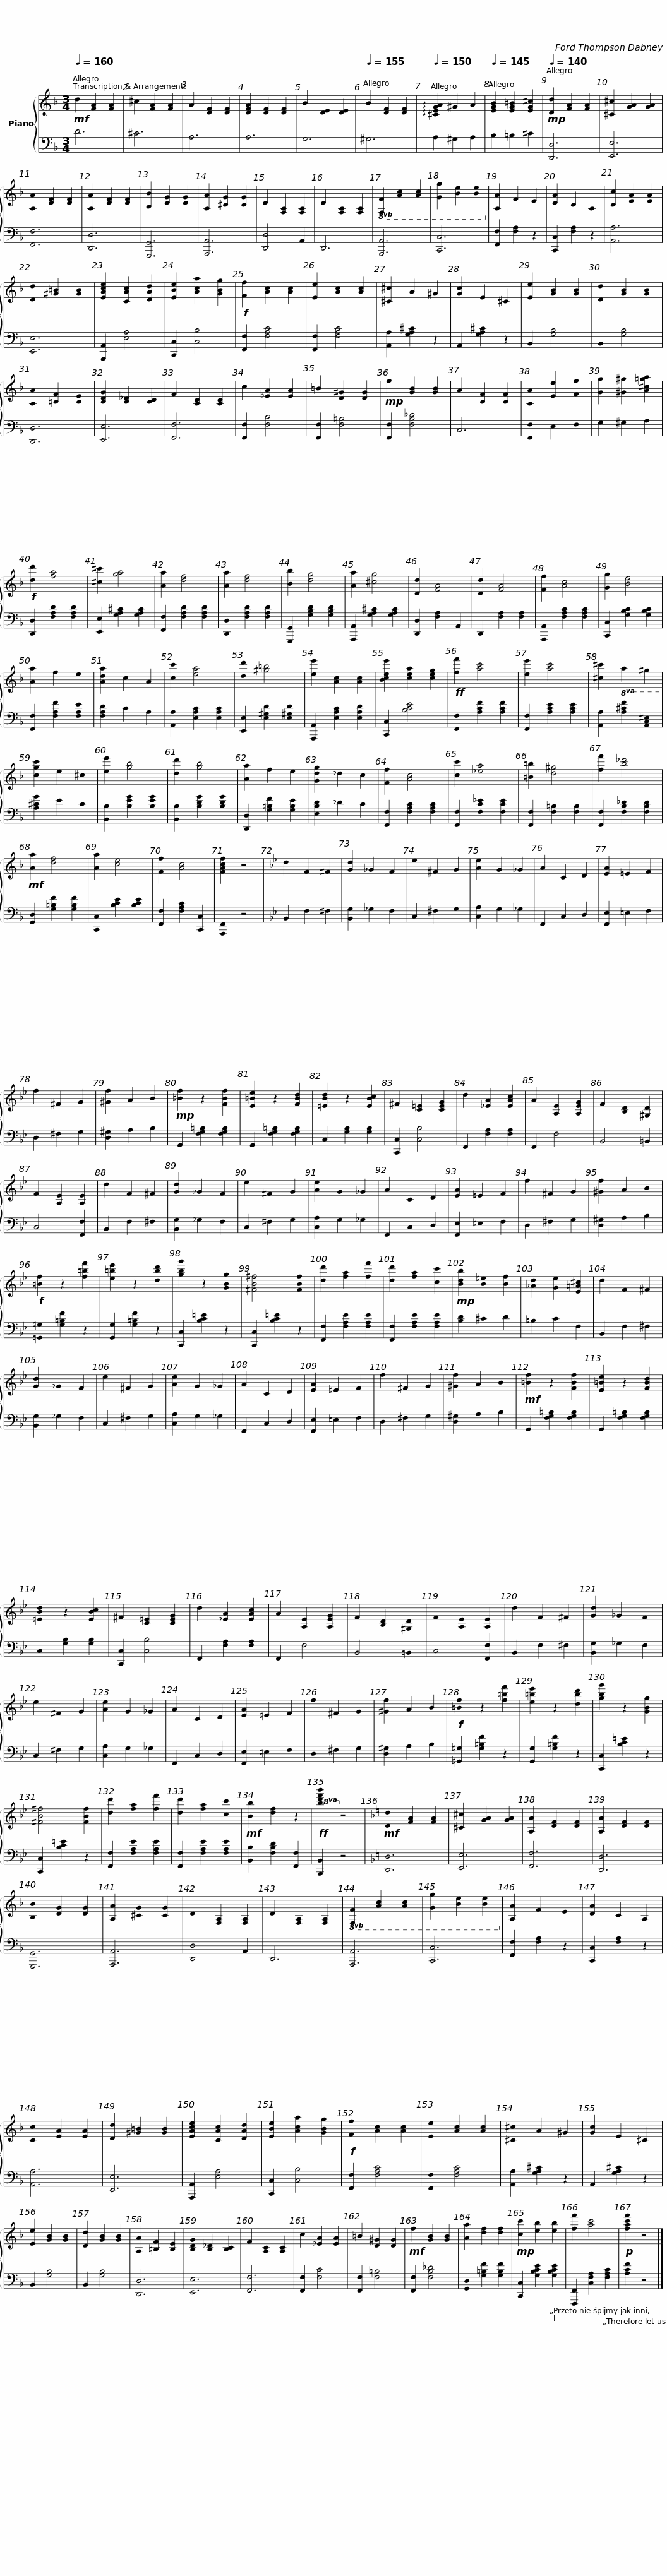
X:1
%%score { 1 | 2 }
L:1/8
Q:1/4=160
M:3/4
I:linebreak $
K:F
V:1 treble
V:2 bass
V:1
!mf! d2 [FA]2 [FA]2 | ^c2 [FA]2 [FA]2 | A2 [DF]2 [DF]2 | [DFA]2 [DF]2 [DF]2 | B2 [DE]2 [DE]2 | %5
[Q:1/4=155] B2 [DF]2 [DF]2 |[Q:1/4=150] !arpeggio![^CEGA]2 ^G2 A2 |[Q:1/4=145] [EGB]2 [EG=B]2 [EG^c]2 |[Q:1/4=140]!mp! [Dd]2 [FA]2 [FA]2 | [^C^c]2 [GA]2 [GA]2 |$ %10
 [A,A]2 [DF]2 [DF]2 | [A,A]2 [DF]2 [DF]2 | [B,B]2 [DG]2 [DG]2 | [A,A]2 [^CG]2 [CG]2 | D2 [F,A,]2 [F,A,]2 | %15
 D2 [F,A,]2 [F,A,]2 |!8vb(! [F,F]2 [A,C]2 [A,C]2 | [G,G]2 [B,E]2 [B,E]2!8vb)! | [A,A]2 F2 E2 | [DA]2 C2 A,2 | %20
 [Cc]2 [EA]2 [EA]2 |$ [Dd]2 [^G=B]2 [GB]2 | [EAce]2 [CAc]2 [DAd]2 | [EBe]2 [Aca]2 [GBg]2 |!f! [Ff]2 [Ac]2 [Ac]2 | %25
 [Ee]2 [Ac]2 [Ac]2 | [^C^c]2 A2 ^G2 | [Gc]2 E2 ^C2 | [Ee]2 [GB]2 [GB]2 | [Dd]2 [GB]2 [GB]2 | %30
 [A,A]2 [=B,F]2 [B,E]2 |$ [B,DG]2 [B,_D]2 [B,C]2 | F2 [A,C]2 [A,C]2 | c2 [_EA]2 [EA]2 | =B2 [D^G]2 [DG]2 | %35
!mp! f2 [GB]2 [GB]2 | A2 [B,F]2 [B,F]2 | [A,A]2 [Ee]2 [Ff]2 | [Gg]2 [^G^g]2 [A^c=ga]2 |!f! [dd']2 [fa]4 |$ %40
 [^c^c']2 [ga]4 | [Aa]2 [df]4 | [Aa]2 [df]4 | [Bb]2 [dg]4 | [Aa]2 [^cg]4 | %45
 [Dd]2 [FA]4 | [Dd]2 [FA]4 | [Ff]2 [Ac]4 | [Gg]2 [Be]4 |$ [Aa]2 f2 e2 | %50
 [Ada]2 c2 A2 | [cc']2 [ea]4 | [dd']2 [^g=b]4 | [ee']2 [Ac]2 [Ac]2 | [Bcee']2 [cea]2 [ceg]2 | %55
!ff! [ff']2 [ac']4 | [ee']2 [ac']4 | [^c^c']2 a2 ^g2 |$ [cgc']2 e2 ^c2 | [ee']2 [gb]4 | %60
 [dd']2 [gb]4 | [Aa]2 f2 e2 | [Gdg]2 _d2 c2 | [Ff]2 [Ac]4 | [cc']2 [_ea]4 | %65
 [=B=b]2 [d^g]4 | [ff']2 [b_d']4 |$!mf! [Aa]2 [df]4 | [Aa]2 [ce]4 | [Ff]2 [Ac]4 | %70
 [FAcf]2 z4 |[K:Bb] d2 F2 ^F2 | [Gd]2 _G2 F2 | e2 ^F2 G2 | [Ae]2 G2 _G2 | %75
 A2 C2 D2 | [EA]2 =E2 F2 |$ f2 ^F2 G2 | [^Gf]2 A2 B2 |!mp! [=Bf]2 z2 [FBf]2 | %80
 [E=Be]2 z2 [FBd]2 | [=EBd]2 z2 [EBc]2 | ^F2 [C=E]2 [CEG]2 | d2 [_EA]2 [EAc]2 | A2 [A,E]2 [A,EG]2 | %85
 F2 [B,D]2 [^G,D]2 | F2 [A,E]2 [A,E]2 |$ d2 F2 ^F2 | [Gd]2 _G2 F2 | e2 ^F2 G2 | %90
 [Ae]2 G2 _G2 | A2 C2 D2 | [EA]2 =E2 F2 | f2 ^F2 G2 | [^Gf]2 A2 B2 | %95
!f! [=Bf]2 z2 [f=bf']2 | [e=be']2 z2 [dbd']2 |$ [gbg']2 z2 [GBg]2 | [^FB^f]4 [FBf]2 | [dd']2 [fa]2 [ff']2 | %100
 [dd']2 [fa]2 [cc']2 |!mp! [Bdb]2 [B=e]2 [Bf]2 | [_Ad]2 [Ge]2 [E=A^c]2 | d2 F2 ^F2 | [Gd]2 _G2 F2 | %105
 e2 ^F2 G2 |$ [Ae]2 G2 _G2 | A2 C2 D2 | [EA]2 =E2 F2 | f2 ^F2 G2 | %110
 [^Gf]2 A2 B2 |!mf! [=Bf]2 z2 [FBf]2 | [E=Be]2 z2 [FBd]2 | [=EBd]2 z2 [EBc]2 | ^F2 [C=E]2 [CEG]2 | %115
 d2 [_EA]2 [EAc]2 |$ A2 [A,E]2 [A,EG]2 | F2 [B,D]2 [^G,D]2 | F2 [A,E]2 [A,E]2 | d2 F2 ^F2 | %120
 [Gd]2 _G2 F2 | e2 ^F2 G2 | [Ae]2 G2 _G2 | A2 C2 D2 | [EA]2 =E2 F2 | %125
 f2 ^F2 G2 |$ [^Gf]2 A2 B2 |!f! [=Bf]2 z2 [f=bf']2 | [e=be']2 z2 [dbd']2 | [gbg']2 z2 [GBg]2 | %130
 [^FB^f]4 [FBf]2 | [dd']2 [fa]2 [ff']2 | [dd']2 [fa]2 [cc']2 |!mf! [Bb]2 [df]2 z2 |!ff!!8va(! [bd'f'b']2!8va)! z4 | %135
[K:F]!mf! [Dd]2 [FA]2 [FA]2 |$ [^C^c]2 [GA]2 [GA]2 | [A,A]2 [DF]2 [DF]2 | [A,A]2 [DF]2 [DF]2 | [B,B]2 [DG]2 [DG]2 | %140
 [A,A]2 [^CG]2 [CG]2 | D2 [F,A,]2 [F,A,]2 | D2 [F,A,]2 [F,A,]2 |!8vb(! [F,F]2 [A,C]2 [A,C]2 | [G,G]2 [B,E]2 [B,E]2!8vb)! | %145
 [A,A]2 F2 E2 |$ [DA]2 C2 A,2 | [Cc]2 [EA]2 [EA]2 | [Dd]2 [^G=B]2 [GB]2 | [EAce]2 [CAc]2 [DAd]2 | %150
 [EBe]2 [Aca]2 [GBg]2 |!f! [Ff]2 [Ac]2 [Ac]2 | [Ee]2 [Ac]2 [Ac]2 | [^C^c]2 A2 ^G2 | [Gc]2 E2 ^C2 | %155
 [Ee]2 [GB]2 [GB]2 |$ [Dd]2 [GB]2 [GB]2 | [A,A]2 [=B,F]2 [B,E]2 | [B,DG]2 [B,_D]2 [B,C]2 | F2 [A,C]2 [A,C]2 | %160
 c2 [_EA]2 [EA]2 | =B2 [D^G]2 [DG]2 |!mf! f2 [GB]2 [GB]2 | [Aa]2 [df]2 [df]2 |!mp! [cc']2 [eb]2 [eb]2 | %165
 [ff']2 [ac']4 |$!p! [fac'f']2 z4 |] %167
V:2
 D6 | ^C6 | A,6 | A,6 | G,6 | %5
 ^G,6 | A,2 ^G,2 A,2 | B,2 =B,2 ^C2 | [D,,D,]6 | [E,,E,]6 |$ %10
 [F,,F,]6 | [D,,D,]6 | [G,,,G,,]6 | [A,,,A,,]6 | [D,,D,]4 A,,2 | %15
 D,,6 | [A,,,A,,]6 | [C,,C,]6 | [F,,F,]2 [F,A,]2 z2 | [C,,C,]2 [F,A,]2 z2 | %20
 [A,,A,]6 |$ [E,,E,]6 | [A,,,A,,]2 [E,A,]4 | [C,,C,]2 [C,B,]4 | [F,,F,]2 [F,A,C]4 | %25
 [F,,F,]2 [F,A,C]4 | [A,,A,]2 [G,A,^C]2 z2 | A,,2 [G,A,^C]2 z2 | B,,2 [G,B,]4 | B,,2 [G,B,]4 | %30
 [D,,D,]6 |$ [E,,E,]6 | [F,,F,]6 | [F,,F,]2 [F,C]4 | [F,,F,]2 [F,=B,]4 | %35
 [F,,F,]2 [F,B,_D]4 | C,6 | [F,,F,]2 E,2 F,2 | G,2 ^G,2 A,2 | [D,,D,]2 [F,A,D]2 [F,A,D]2 |$ %40
 [E,,E,]2 [G,A,^C]2 [G,A,C]2 | [F,,F,]2 [F,A,D]2 [F,A,D]2 | [D,,D,]2 [F,A,D]2 [F,A,D]2 | [G,,,G,,]2 [G,B,D]2 [G,B,D]2 | [A,,,A,,]2 [G,A,^C]2 [G,A,C]2 | %45
 [D,,D,]2 [F,A,]2 A,,2 | D,,2 [F,A,]2 [F,A,]2 | [A,,,A,,]2 [F,A,C]2 [F,A,C]2 | [C,,C,]2 [G,B,C]2 [G,B,C]2 |$ [F,,F,]2 [F,A,F]2 [F,A,E]2 | %50
 [F,A,D]2 C2 A,2 | [A,,A,]2 [E,A,C]2 [E,A,C]2 | [E,,E,]2 [E,^G,D]2 [E,^G,D]2 | [A,,,A,,]2 [E,A,C]2 [E,A,D]2 | [C,,C,]2 [B,CE]4 | %55
 [F,,F,]2 [A,CF]2 [A,CF]2 | [F,,F,]2 [A,CE]2 [A,CE]2 | [A,,A,]2!8va(! [A,^CF]2 [A,C^E]2!8va)! |$ [A,^CG]2 E2 C2 | [B,,B,]2 [B,EG]2 [B,EG]2 | %60
 [B,,B,]2 [B,DG]2 [B,DG]2 | [D,,D,]2 [G,=B,F]2 [G,B,E]2 | [E,B,D]2 _D2 C2 | [F,,F,]2 [F,A,C]2 [F,A,C]2 | [F,,F,]2 [F,C_E]2 [F,CE]2 | %65
 [F,,F,]2 [F,=B,]2 [F,B,]2 | [F,,F,]2 [F,B,_D]2 [F,B,D]2 |$ [G,,D,]2 [G,=B,F]2 [G,B,F]2 | [C,,C,]2 [B,CE]2 [B,CE]2 | [F,,F,]2 [F,A,C]2 [C,,C,]2 | %70
 [A,,,F,,]2 z4 |[K:Bb] B,,2 F,2 ^F,2 | [B,,G,]2 _G,2 F,2 | C,2 ^F,2 G,2 | [C,A,]2 G,2 _G,2 | %75
 F,,2 C,2 D,2 | [F,,E,]2 =E,2 F,2 |$ D,2 ^F,2 G,2 | [D,^G,]2 A,2 B,2 | G,,2 [F,G,=B,]2 [F,G,B,]2 | %80
 G,,2 [F,G,=B,]2 [F,G,B,]2 | C,2 [G,B,]2 [G,B,]2 | [C,,C,]2 [C,B,]4 | F,,2 [F,A,]2 [F,A,]2 | F,,2 F,4 | %85
 B,,4 =B,,2 | C,4 [F,,F,]2 |$ B,,2 F,2 ^F,2 | [B,,G,]2 _G,2 F,2 | C,2 ^F,2 G,2 | %90
 [C,A,]2 G,2 _G,2 | F,,2 C,2 D,2 | [F,,E,]2 =E,2 F,2 | D,2 ^F,2 G,2 | [D,^G,]2 A,2 B,2 | %95
 [=G,,=G,]2 [G,=B,F]2 z2 | [G,,G,]2 [G,=B,F]2 z2 |$ [C,,C,]2 [B,C=E]2 z2 | [C,,C,]2 [B,C=E]2 z2 | [F,,F,]2 [F,A,E]2 [F,A,E]2 | %100
 [F,,F,]2 [F,A,E]2 [F,A,E]2 | [B,D]2 ^C2 D2 | =B,2 C2 F,2 | B,,2 F,2 ^F,2 | [B,,G,]2 _G,2 F,2 | %105
 C,2 ^F,2 G,2 |$ [C,A,]2 G,2 _G,2 | F,,2 C,2 D,2 | [F,,E,]2 =E,2 F,2 | D,2 ^F,2 G,2 | %110
 [D,^G,]2 A,2 B,2 | G,,2 [F,G,=B,]2 [F,G,B,]2 | G,,2 [F,G,=B,]2 [F,G,B,]2 | C,2 [G,B,]2 [G,B,]2 | [C,,C,]2 [C,B,]4 | %115
 F,,2 [F,A,]2 [F,A,]2 |$ F,,2 F,4 | B,,4 =B,,2 | C,4 [F,,F,]2 | B,,2 F,2 ^F,2 | %120
 [B,,G,]2 _G,2 F,2 | C,2 ^F,2 G,2 | [C,A,]2 G,2 _G,2 | F,,2 C,2 D,2 | [F,,E,]2 =E,2 F,2 | %125
 D,2 ^F,2 G,2 |$ [D,^G,]2 A,2 B,2 | [=G,,=G,]2 [G,=B,F]2 z2 | [G,,G,]2 [G,=B,F]2 z2 | [C,,C,]2 [B,C=E]2 z2 | %130
 [C,,C,]2 [B,C=E]2 z2 | [F,,F,]2 [F,A,E]2 [F,A,E]2 | [F,,F,]2 [F,A,E]2 [F,A,E]2 | [B,,B,]2 [F,B,D]2 [F,,F,]2 | [B,,,B,,]2 z4 | %135
[K:F] [D,,D,]6 |$ [E,,E,]6 | [F,,F,]6 | [D,,D,]6 | [G,,,G,,]6 | %140
 [A,,,A,,]6 | [D,,D,]4 A,,2 | D,,6 | [A,,,A,,]6 | [C,,C,]6 | %145
 [F,,F,]2 [F,A,]2 z2 |$ [C,,C,]2 [F,A,]2 z2 | [A,,A,]6 | [E,,E,]6 | [A,,,A,,]2 [E,A,]4 | %150
 [C,,C,]2 [C,B,]4 | [F,,F,]2 [F,A,C]4 | [F,,F,]2 [F,A,C]4 | [A,,A,]2 [G,A,^C]2 z2 | A,,2 [G,A,^C]2 z2 | %155
 B,,2 [G,B,]4 |$ B,,2 [G,B,]4 | [D,,D,]6 | [E,,E,]6 | [F,,F,]6 | %160
 [F,,F,]2 [F,C]4 | [F,,F,]2 [F,=B,]4 | [F,,F,]2 [F,B,_D]4 | [G,,D,]2 [G,=B,F]2 [G,B,F]2 | [C,,C,]2 [G,B,CE]2 [G,B,CE]2 | %165
 [F,,,F,,]2 [C,F,A,]2 [F,A,C]2 |$ [A,CF]2 z4 |] %167
